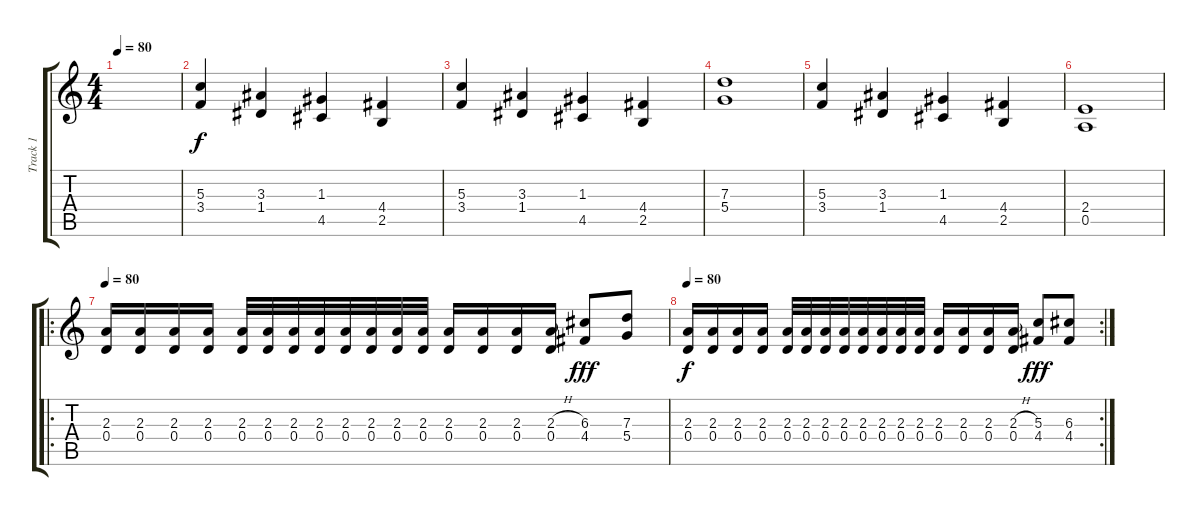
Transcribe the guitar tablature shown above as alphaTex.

\track ("Track 1" "Track 1") {instrument overdrivenguitar}
\staff {score tabs}
\tuning (E4 B3 G3 D3 A2 E2) {hide}
\ts (4 4)
\tempo 80
\clef g2
\ks c
|
(5.3 3.4).4 (3.3 1.4).4 (1.3 4.5).4 (4.4 2.5).4 |
(5.3 3.4).4 (3.3 1.4).4 (1.3 4.5).4 (4.4 2.5).4 |
(7.3 5.4).1 |
(5.3 3.4).4 (3.3 1.4).4 (1.3 4.5).4 (4.4 2.5).4 |
(2.4 0.5).1 |
\ro
\tempo 80
(2.3 0.4).16 (2.3 0.4).16 (2.3 0.4).16 (2.3 0.4).16 (2.3 0.4).32 (2.3 0.4).32 (2.3 0.4).32 (2.3 0.4).32 (2.3 0.4).32 (2.3 0.4).32 (2.3 0.4).32 (2.3 0.4).32 (2.3 0.4).16 (2.3 0.4).16 (2.3 0.4).16 (2.3{h} 0.4).16 (6.3 4.4).8{dy fff} (7.3 5.4).8 |
\rc 2
\tempo 80
(2.3 0.4).16{dy f} (2.3 0.4).16 (2.3 0.4).16 (2.3 0.4).16 (2.3 0.4).32 (2.3 0.4).32 (2.3 0.4).32 (2.3 0.4).32 (2.3 0.4).32 (2.3 0.4).32 (2.3 0.4).32 (2.3 0.4).32 (2.3 0.4).16 (2.3 0.4).16 (2.3 0.4).16 (2.3{h} 0.4).16 (5.3 4.4).8{dy fff} (6.3 4.4).8
